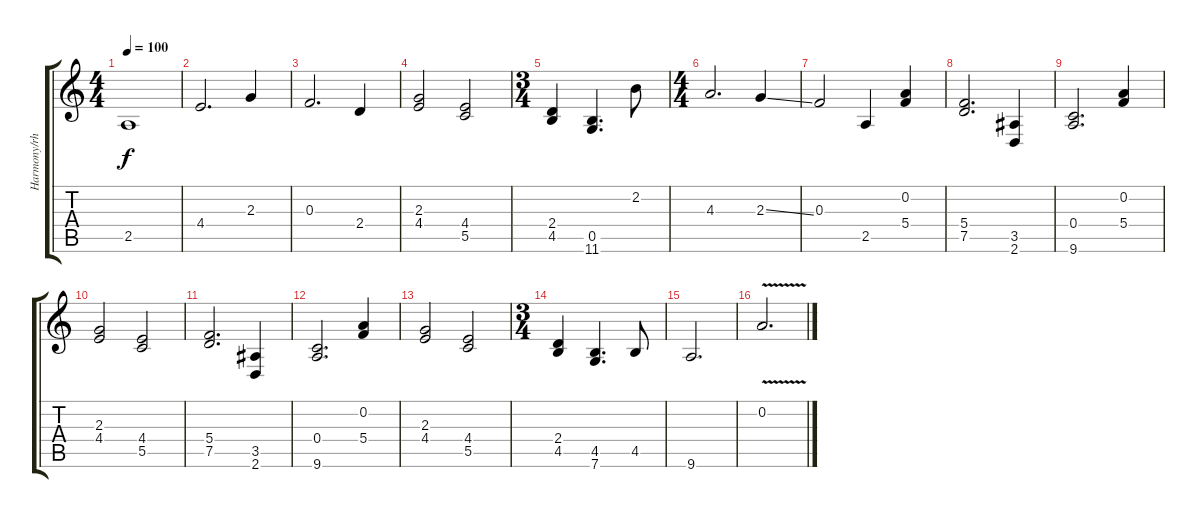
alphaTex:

\track ("Harmony/rhythm guitar" "Harmony/rh") {instrument electricguitarjazz}
\staff {score tabs}
\tuning (D4 A3 F3 C3 G2 C2) {hide}
\ts (4 4)
\tempo 100
\clef g2
\ks c
2.5.1{dy f} |
4.4.2{d} 2.3.4 |
0.3.2{d} 2.4.4 |
(2.3 4.4).2 (4.4 5.5).2 |
\ts (3 4)
(2.4 4.5).4 (0.5 11.6).4{d} 2.2.8 |
\ts (4 4)
4.3.2{d} 2.3{ss}.4 |
0.3.2 2.5.4 (0.2 5.4).4 |
(5.4 7.5).2{d} (3.5 2.6).4 |
(0.4 9.6).2{d} (0.2 5.4).4 |
(2.3 4.4).2 (4.4 5.5).2 |
(5.4 7.5).2{d} (3.5 2.6).4 |
(0.4 9.6).2{d} (0.2 5.4).4 |
(2.3 4.4).2 (4.4 5.5).2 |
\ts (3 4)
(2.4 4.5).4 (4.5 7.6).4{d} 4.5.8 |
9.6.2{d} |
0.2{v}.2{d}
